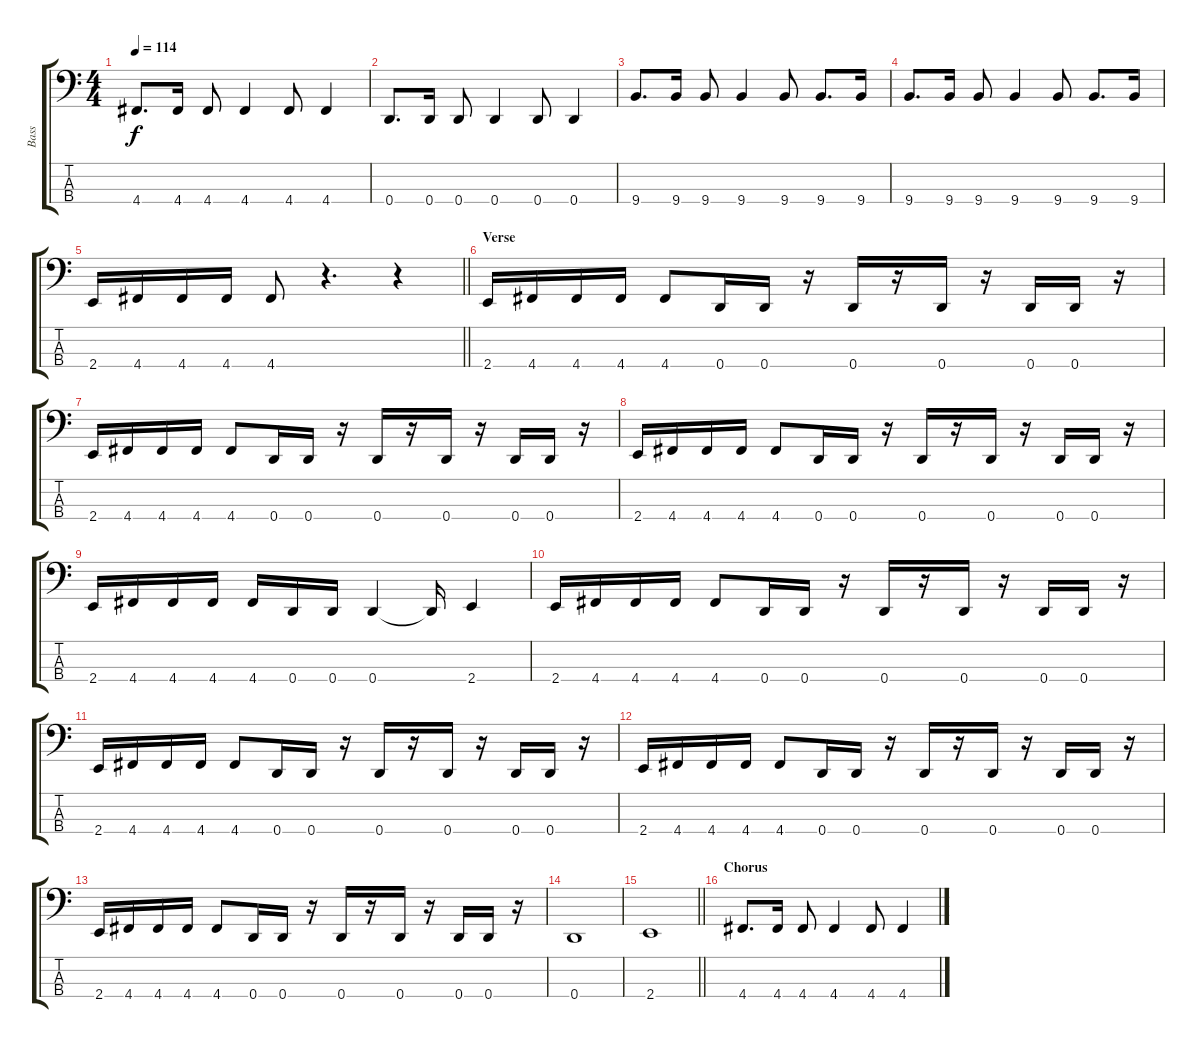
\track ("Bass" "Bass") {instrument electricbassfinger}
\staff {score tabs}
\tuning (G2 D2 A1 D1) {hide}
\ts (4 4)
\tempo 114
\clef f4
\ks c
4.4.8{d dy f} 4.4.16 4.4.8 4.4.4 4.4.8 4.4.4 |
0.4.8{d} 0.4.16 0.4.8 0.4.4 0.4.8 0.4.4 |
9.4.8{d} 9.4.16 9.4.8 9.4.4 9.4.8 9.4.8{d} 9.4.16 |
9.4.8{d} 9.4.16 9.4.8 9.4.4 9.4.8 9.4.8{d} 9.4.16 |
\barLineRight lightlight
2.4.16 4.4.16 4.4.16 4.4.16 4.4.8 r.4{d} r.4 |
\section ("" "Verse")
2.4.16 4.4.16 4.4.16 4.4.16 4.4.8 0.4.16 0.4.16 r.16 0.4.16 r.16 0.4.16 r.16 0.4.16 0.4.16 r.16 |
2.4.16 4.4.16 4.4.16 4.4.16 4.4.8 0.4.16 0.4.16 r.16 0.4.16 r.16 0.4.16 r.16 0.4.16 0.4.16 r.16 |
2.4.16 4.4.16 4.4.16 4.4.16 4.4.8 0.4.16 0.4.16 r.16 0.4.16 r.16 0.4.16 r.16 0.4.16 0.4.16 r.16 |
2.4.16 4.4.16 4.4.16 4.4.16 4.4.16 0.4.16 0.4.16 0.4.4 0.4{t}.16 2.4.4 |
2.4.16 4.4.16 4.4.16 4.4.16 4.4.8 0.4.16 0.4.16 r.16 0.4.16 r.16 0.4.16 r.16 0.4.16 0.4.16 r.16 |
2.4.16 4.4.16 4.4.16 4.4.16 4.4.8 0.4.16 0.4.16 r.16 0.4.16 r.16 0.4.16 r.16 0.4.16 0.4.16 r.16 |
2.4.16 4.4.16 4.4.16 4.4.16 4.4.8 0.4.16 0.4.16 r.16 0.4.16 r.16 0.4.16 r.16 0.4.16 0.4.16 r.16 |
2.4.16 4.4.16 4.4.16 4.4.16 4.4.8 0.4.16 0.4.16 r.16 0.4.16 r.16 0.4.16 r.16 0.4.16 0.4.16 r.16 |
0.4.1 |
\barLineRight lightlight
2.4.1 |
\section ("" "Chorus")
4.4.8{d} 4.4.16 4.4.8 4.4.4 4.4.8 4.4.4
